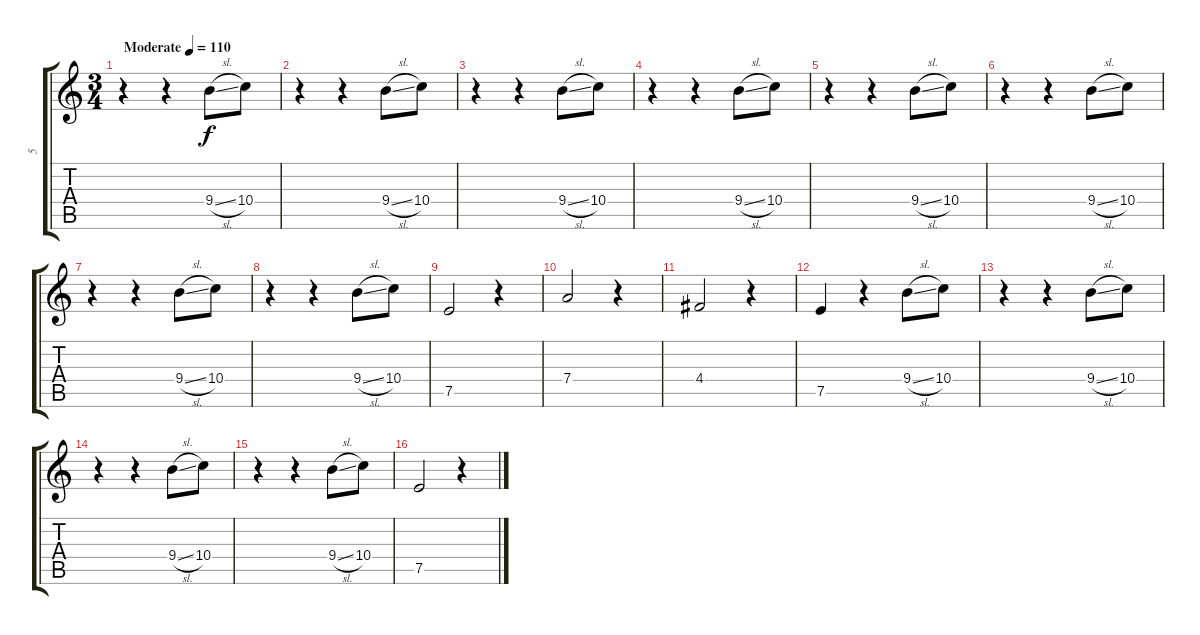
\track ("5" "5") {instrument electricguitarclean}
\staff {score tabs}
\tuning (E4 B3 G3 D3 A2 E2) {hide}
\ts (3 4)
\tempo (110 "Moderate")
\clef g2
\ks c
r.4{dy f instrument electricguitarclean} r.4 9.4{sl}.8 10.4.8 |
r.4 r.4 9.4{sl}.8 10.4.8 |
r.4 r.4 9.4{sl}.8 10.4.8 |
r.4 r.4 9.4{sl}.8 10.4.8 |
r.4 r.4 9.4{sl}.8 10.4.8 |
r.4 r.4 9.4{sl}.8 10.4.8 |
r.4 r.4 9.4{sl}.8 10.4.8 |
r.4 r.4 9.4{sl}.8 10.4.8 |
7.5.2 r.4 |
7.4.2 r.4 |
4.4.2 r.4 |
7.5.4 r.4 9.4{sl}.8 10.4.8 |
r.4 r.4 9.4{sl}.8 10.4.8 |
r.4 r.4 9.4{sl}.8 10.4.8 |
r.4 r.4 9.4{sl}.8 10.4.8 |
7.5.2 r.4
